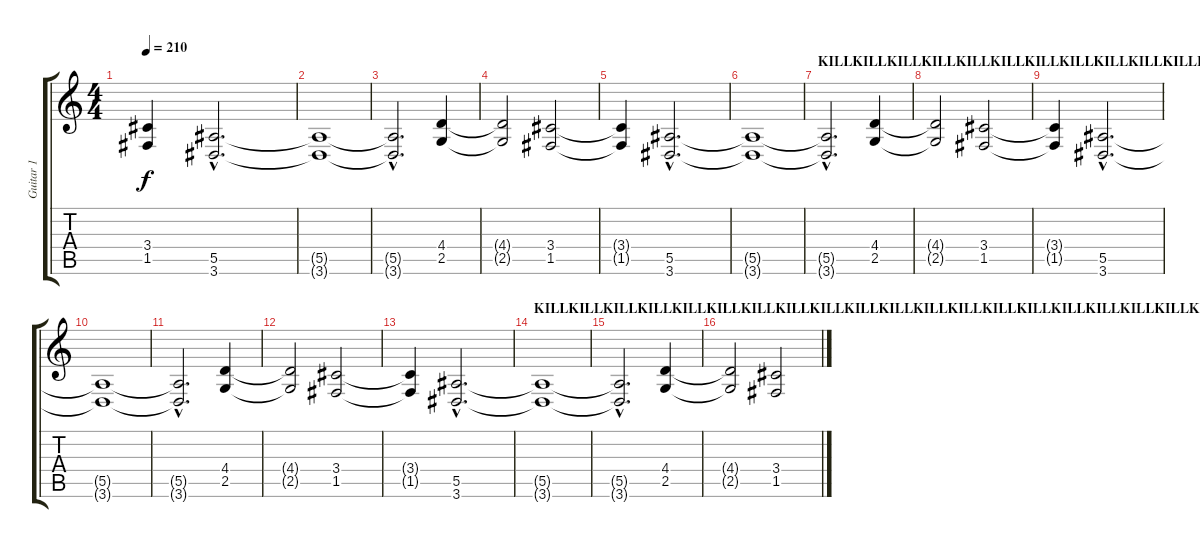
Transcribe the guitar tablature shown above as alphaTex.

\track ("Guitar 1" "Guitar 1") {instrument distortionguitar}
\staff {score tabs}
\tuning (C4 G3 Eb3 Bb2 F2 C2) {hide}
\ts (4 4)
\tempo 210
\clef g2
\ks c
(3.4{t} 1.5{t}).4{dy f} (5.5{hac} 3.6{hac}).2{d} |
(5.5{t} 3.6{t}).1 |
(5.5{hac t} 3.6{hac t}).2{d} (4.4 2.5).4 |
(4.4{t} 2.5{t}).2 (3.4 1.5).2 |
(3.4{t} 1.5{t}).4 (5.5{hac} 3.6{hac}).2{d} |
(5.5{t} 3.6{t}).1 |
\section ("" "KILLKILLKILLKILLKILLKILLKILLKILLKILLKILLKILLKILLKILLKILLKILLKILLKILLKILLKILLKLI")
(5.5{hac t} 3.6{hac t}).2{d} (4.4 2.5).4 |
(4.4{t} 2.5{t}).2 (3.4 1.5).2 |
(3.4{t} 1.5{t}).4 (5.5{hac} 3.6{hac}).2{d} |
(5.5{t} 3.6{t}).1 |
(5.5{hac t} 3.6{hac t}).2{d} (4.4 2.5).4 |
(4.4{t} 2.5{t}).2 (3.4 1.5).2 |
(3.4{t} 1.5{t}).4 (5.5{hac} 3.6{hac}).2{d} |
\section ("" "KILLKILLKILLKILLKILLKILLKILLKILLKILLKILLKILLKILLKILLKILLKILLKILLKILLKILLKILLKILL")
(5.5{t} 3.6{t}).1 |
(5.5{hac t} 3.6{hac t}).2{d} (4.4 2.5).4 |
(4.4{t} 2.5{t}).2 (3.4 1.5).2
